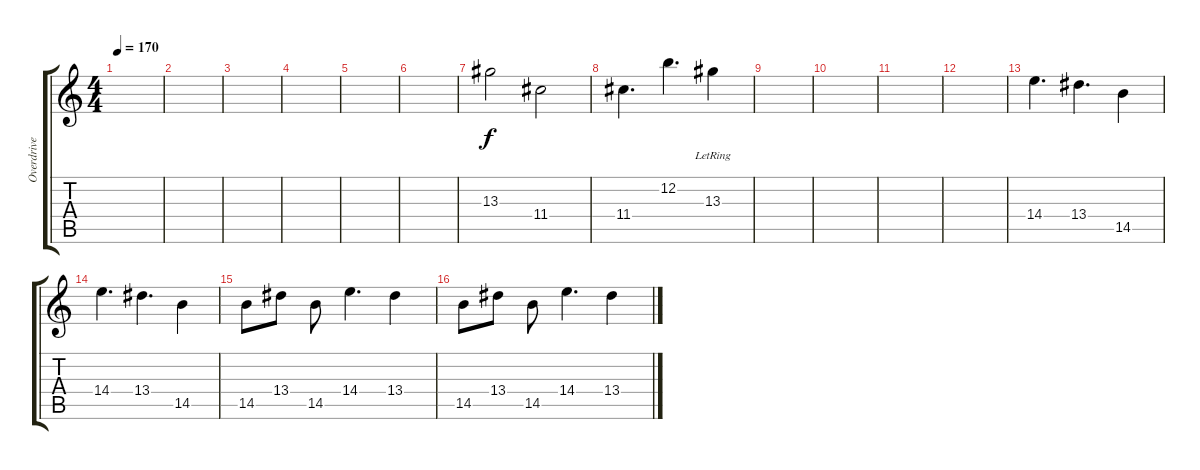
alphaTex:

\track ("Overdrive Guitar" "Overdrive ") {instrument overdrivenguitar}
\staff {score tabs}
\tuning (E4 B3 G3 D3 A2 E2) {hide}
\ts (4 4)
\tempo 170
\clef g2
\ks c
|
|
|
|
|
|
13.3.2 11.4.2 |
11.4.4{d} 12.2.4{d} 13.3{lr}.4 |
|
|
|
|
14.4.4{d} 13.4.4{d} 14.5.4 |
14.4.4{d} 13.4.4{d} 14.5.4 |
14.5.8 13.4.8 14.5.8 14.4.4{d} 13.4.4 |
14.5.8 13.4.8 14.5.8 14.4.4{d} 13.4.4
